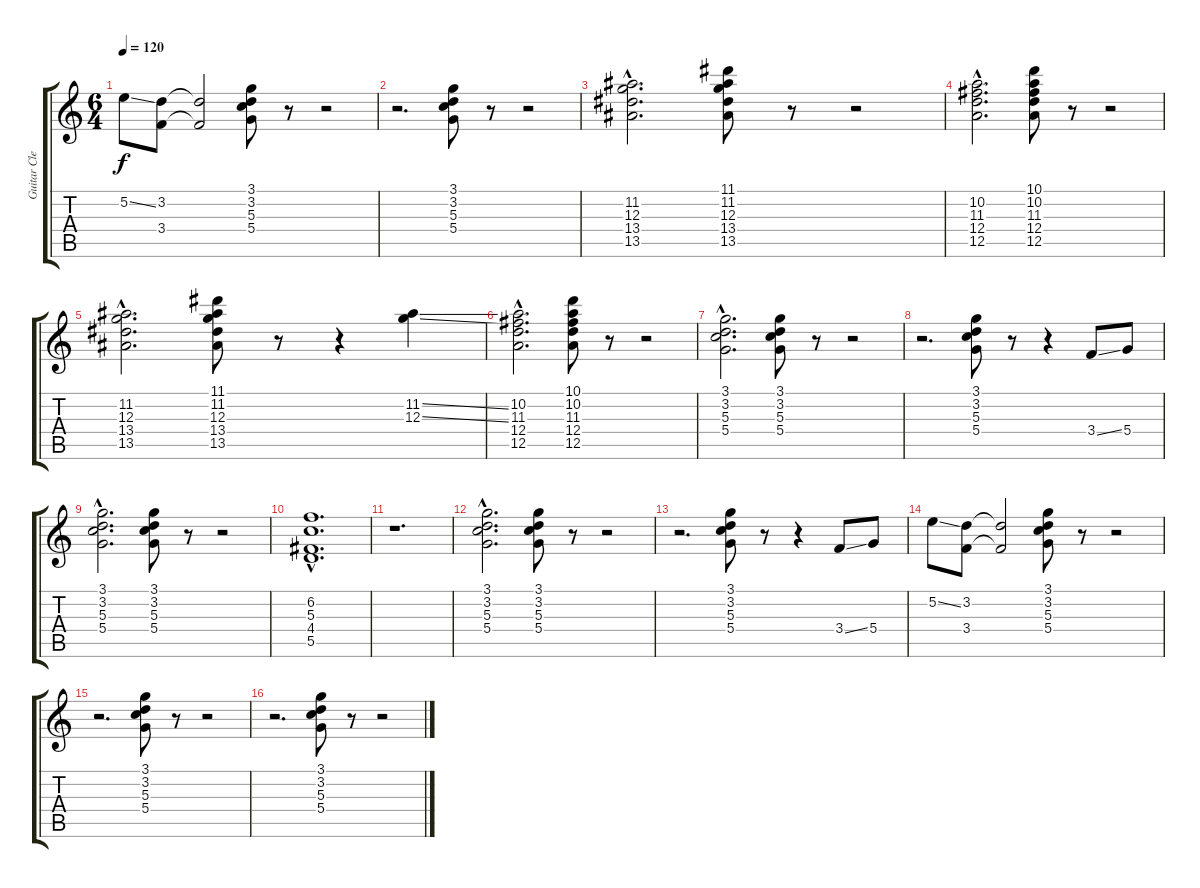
\track ("Guitar Clean 1" "Guitar Cle") {instrument electricguitarclean}
\staff {score tabs}
\tuning (E4 B3 G3 D3 A2 E2) {hide}
\ts (6 4)
\tempo 120
\clef g2
\ks c
5.2{ss}.8{dy f} (3.2 3.4).8 (3.2{t} 3.4{t}).2 (3.1 3.2 5.3 5.4).8 r.8 r.2 |
r.2{d} (3.1 3.2 5.3 5.4).8 r.8 r.2 |
(11.2{hac} 12.3{hac} 13.4{hac} 13.5{hac}).2{d} (11.1 11.2 12.3 13.4 13.5).8 r.8 r.2 |
(10.2{hac} 11.3{hac} 12.4{hac} 12.5{hac}).2{d} (10.1 10.2 11.3 12.4 12.5).8 r.8 r.2 |
(11.2{hac} 12.3{hac} 13.4{hac} 13.5{hac}).2{d} (11.1 11.2 12.3 13.4 13.5).8 r.8 r.4 (11.2{ss} 12.3{ss}).4 |
(10.2{hac} 11.3{hac} 12.4{hac} 12.5{hac}).2{d} (10.1 10.2 11.3 12.4 12.5).8 r.8 r.2 |
(3.1{hac} 3.2{hac} 5.3{hac} 5.4{hac}).2{d} (3.1 3.2 5.3 5.4).8 r.8 r.2 |
r.2{d} (3.1 3.2 5.3 5.4).8 r.8 r.4 3.4{ss}.8 5.4.8 |
(3.1{hac} 3.2{hac} 5.3{hac} 5.4{hac}).2{d} (3.1 3.2 5.3 5.4).8 r.8 r.2 |
(6.2{hac} 5.3{hac} 4.4{hac} 5.5{hac}).1{d} |
r.1{d} |
(3.1{hac} 3.2{hac} 5.3{hac} 5.4{hac}).2{d} (3.1 3.2 5.3 5.4).8 r.8 r.2 |
r.2{d} (3.1 3.2 5.3 5.4).8 r.8 r.4 3.4{ss}.8 5.4.8 |
5.2{ss}.8 (3.2 3.4).8 (3.2{t} 3.4{t}).2 (3.1 3.2 5.3 5.4).8 r.8 r.2 |
r.2{d} (3.1 3.2 5.3 5.4).8 r.8 r.2 |
r.2{d} (3.1 3.2 5.3 5.4).8 r.8 r.2
